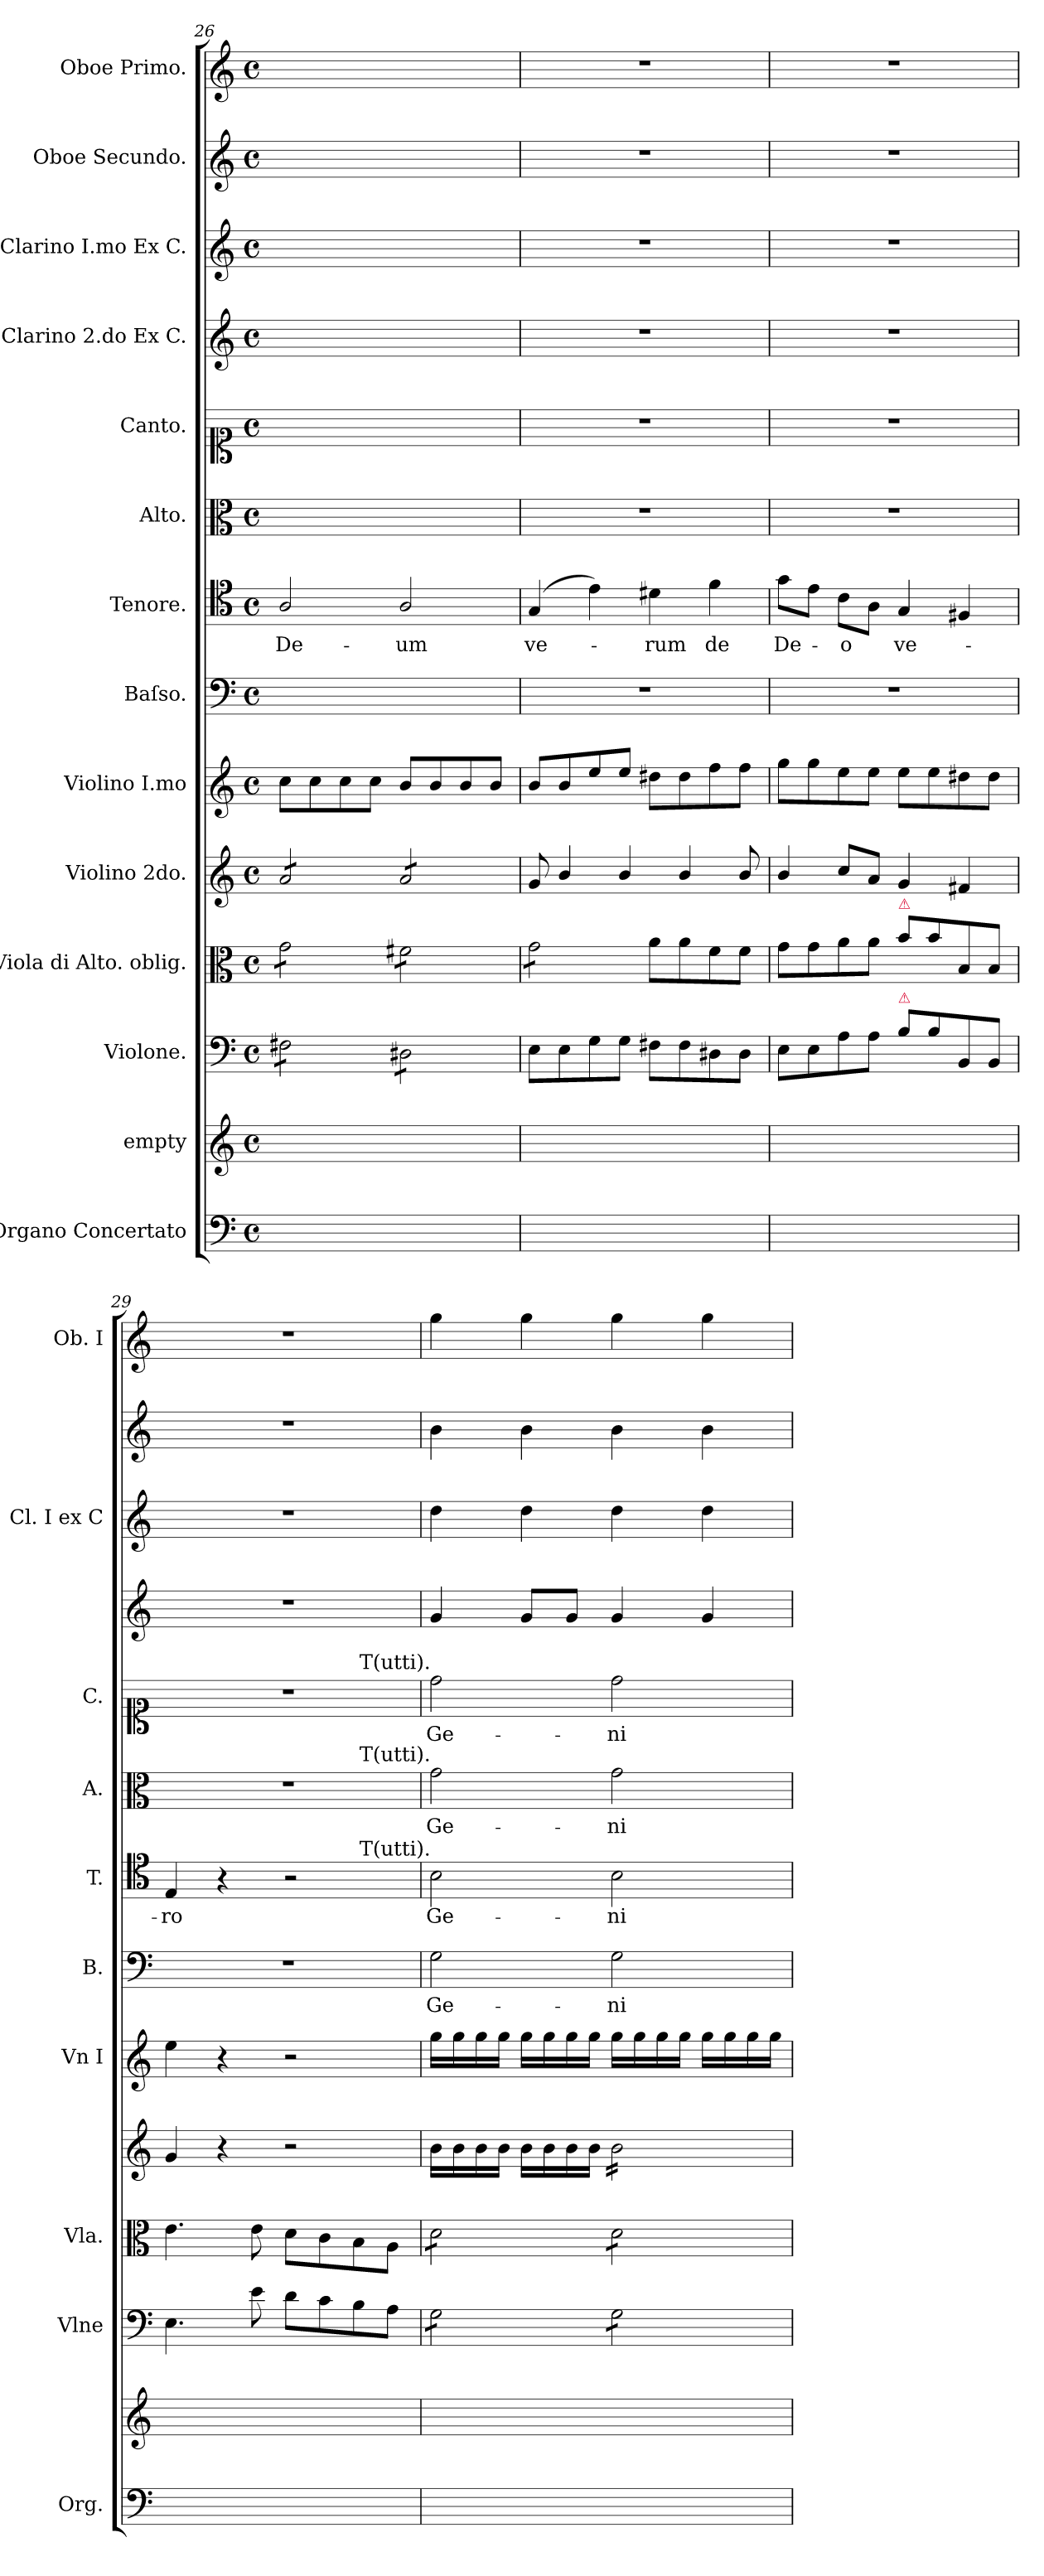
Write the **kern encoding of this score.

**kern	**kern	**kern	**kern	**dynam	**kern	**dynam	**kern	**dynam	**kern	**text	**kern	**text	**kern	**text	**kern	**text	**kern	**kern	**kern	**kern
*part14	*part13	*part12	*part11	*part11	*part10	*part10	*part9	*part9	*part8	*part8	*part7	*part7	*part6	*part6	*part5	*part5	*part4	*part3	*part2	*part1
*staff14	*staff13	*staff12	*staff11	*staff11	*staff10	*staff10	*staff9	*staff9	*staff8	*staff8	*staff7	*staff7	*staff6	*staff6	*staff5	*staff5	*staff4	*staff3	*staff2	*staff1
*I"Organo Concertato	*I"empty	*I"Violone.	*I"Viola di Alto. oblig.	*	*I"Violino 2do.	*	*I"Violino I.mo	*	*I"Baſso.	*	*I"Tenore.	*	*I"Alto.	*	*I"Canto.	*	*I"Clarino 2.do Ex C.	*I"Clarino I.mo Ex C.	*I"Oboe Secundo.	*I"Oboe Primo.
*I'Org.	*	*I'Vlne	*I'Vla.	*	*	*	*I'Vn I	*	*I'B.	*	*I'T.	*	*I'A.	*	*I'C.	*	*	*I'Cl. I ex C	*	*I'Ob. I
*clefF4	*clefG2	*clefF4	*clefC3	*	*clefG2	*	*clefG2	*	*clefF4	*	*clefC4	*	*clefC3	*	*clefC1	*	*clefG2	*clefG2	*clefG2	*clefG2
*k[]	*k[]	*k[]	*k[]	*	*k[]	*	*k[]	*	*k[]	*	*k[]	*	*k[]	*	*k[]	*	*k[]	*k[]	*k[]	*k[]
*C:	*C:	*C:	*C:	*	*C:	*	*C:	*	*C:	*	*C:	*	*C:	*	*C:	*	*C:	*C:	*C:	*C:
*M4/4	*M4/4	*M4/4	*M4/4	*	*M4/4	*	*M4/4	*	*M4/4	*	*M4/4	*	*M4/4	*	*M4/4	*	*M4/4	*M4/4	*M4/4	*M4/4
*met(c)	*met(c)	*met(c)	*met(c)	*	*met(c)	*	*met(c)	*	*met(c)	*	*met(c)	*	*met(c)	*	*met(c)	*	*met(c)	*met(c)	*met(c)	*met(c)
=26	=26	=26	=26	=26	=26	=26	=26	=26	=26	=26	=26	=26	=26	=26	=26	=26	=26	=26	=26	=26
*	*	*tremolo	*	*	*	*	*	*	*	*	*	*	*	*	*	*	*	*	*	*
*	*	*	*tremolo	*	*	*	*	*	*	*	*	*	*	*	*	*	*	*	*	*
*	*	*	*	*	*tremolo	*	*	*	*	*	*	*	*	*	*	*	*	*	*	*
1ryy	1ryy	8F#X\L	8g\L	.	8a/L	.	8cc\L	.	1ryy	.	2A/	De-	1ryy	.	1ryy	.	1ryy	1ryy	1ryy	1ryy
.	.	8F#X\	8g\	.	8a/	.	8cc\	.	.	.	.	.	.	.	.	.	.	.	.	.
.	.	8F#X\	8g\	.	8a/	.	8cc\	.	.	.	.	.	.	.	.	.	.	.	.	.
.	.	8F#X\J	8g\J	.	8a/J	.	8cc\J	.	.	.	.	.	.	.	.	.	.	.	.	.
.	.	8D#X\L	8f#X\L	.	8a/L	.	8b/L	.	.	.	2A/	-um	.	.	.	.	.	.	.	.
.	.	8D#X\	8f#X\	.	8a/	.	8b/	.	.	.	.	.	.	.	.	.	.	.	.	.
.	.	8D#X\	8f#X\	.	8a/	.	8b/	.	.	.	.	.	.	.	.	.	.	.	.	.
.	.	8D#X\J	8f#X\J	.	8a/J	.	8b/J	.	.	.	.	.	.	.	.	.	.	.	.	.
*	*	*	*	*	*Xtremolo	*	*	*	*	*	*	*	*	*	*	*	*	*	*	*
*	*	*Xtremolo	*	*	*	*	*	*	*	*	*	*	*	*	*	*	*	*	*	*
=27	=27	=27	=27	=27	=27	=27	=27	=27	=27	=27	=27	=27	=27	=27	=27	=27	=27	=27	=27	=27
1ryy	1ryy	8E\L	8g\L	.	8g/	.	8b/L	.	1r	.	(4G/	ve-	1r	.	1r	.	1r	1r	1r	1r
.	.	8E\	8g\	.	4b/	.	8b/	.	.	.	.	.	.	.	.	.	.	.	.	.
.	.	8G\	8g\	.	.	.	8ee/	.	.	.	4e\)	.	.	.	.	.	.	.	.	.
.	.	8G\J	8g\J	.	4b/	.	8ee/J	.	.	.	.	.	.	.	.	.	.	.	.	.
*	*	*	*Xtremolo	*	*	*	*	*	*	*	*	*	*	*	*	*	*	*	*	*
.	.	8F#X\L	8a\L	.	.	.	8dd#X\L	.	.	.	4d#X\	-rum	.	.	.	.	.	.	.	.
.	.	8F#\	8a\	.	4b/	.	8dd#\	.	.	.	.	.	.	.	.	.	.	.	.	.
.	.	8D#X\	8f\	.	.	.	8ff\	.	.	.	4f\	de	.	.	.	.	.	.	.	.
.	.	8D#\J	8f\J	.	8b/	.	8ff\J	.	.	.	.	.	.	.	.	.	.	.	.	.
=28	=28	=28	=28	=28	=28	=28	=28	=28	=28	=28	=28	=28	=28	=28	=28	=28	=28	=28	=28	=28
1ryy	1ryy	8E\L	8g\L	.	4b/	.	8gg\L	.	1r	.	8g\L	De-	1r	.	1r	.	1r	1r	1r	1r
.	.	8E\	8g\	.	.	.	8gg\	.	.	.	8e\J	.	.	.	.	.	.	.	.	.
.	.	8A\	8a\	.	8cc/L	.	8ee\	.	.	.	8c\L	-o	.	.	.	.	.	.	.	.
.	.	8A\J	8a\J	.	8a/J	.	8ee\J	.	.	.	8A\J	.	.	.	.	.	.	.	.	.
!	!	!	!LO:TX:a:color=crimson:t=⚠	!	!	!	!	!	!	!	!	!	!	!	!	!	!	!	!	!
!	!	!LO:TX:a:color=crimson:t=⚠	!	!	!	!	!	!	!	!	!	!	!	!	!	!	!	!	!	!
.	.	8B\L	8b\L	.	4g/	.	8ee\L	.	.	.	4G/	ve-	.	.	.	.	.	.	.	.
.	.	8B\	8b\	.	.	.	8ee\	.	.	.	.	.	.	.	.	.	.	.	.	.
.	.	8BB/	8B/	.	4f#X/	.	8dd#X\	.	.	.	4F#X/	.	.	.	.	.	.	.	.	.
.	.	8BB/J	8B/J	.	.	.	8dd#\J	.	.	.	.	.	.	.	.	.	.	.	.	.
=29	=29	=29	=29	=29	=29	=29	=29	=29	=29	=29	=29	=29	=29	=29	=29	=29	=29	=29	=29	=29
1ryy	1ryy	4.E\	4.e\	.	4g/	.	4ee\	.	1r	.	4E/	-ro	1r	.	1r	.	1r	1r	1r	1r
.	.	.	.	.	4r	.	4r	.	.	.	4r	.	.	.	.	.	.	.	.	.
!	!	!	!	!LO:DY:a	!	!	!	!	!	!	!	!	!	!	!	!	!	!	!	!
.	.	8e\	8e\	for&colon;	.	.	.	.	.	.	.	.	.	.	.	.	.	.	.	.
.	.	8d\L	8d\L	.	2r	.	2r	.	.	.	2r	.	.	.	.	.	.	.	.	.
.	.	8c\	8c\	.	.	.	.	.	.	.	.	.	.	.	.	.	.	.	.	.
.	.	8B\	8B\	.	.	.	.	.	.	.	.	.	.	.	.	.	.	.	.	.
.	.	8A\J	8A\J	.	.	.	.	.	.	.	.	.	.	.	.	.	.	.	.	.
=30	=30	=30	=30	=30	=30	=30	=30	=30	=30	=30	=30	=30	=30	=30	=30	=30	=30	=30	=30	=30
!	!	!	!	!	!	!	!	!	!	!	!	!	!	!	!LO:TX:a:rj:t=T(utti).	!	!	!	!	!
!	!	!	!	!	!	!	!	!	!	!	!	!	!LO:TX:a:rj:t=T(utti).	!	!	!	!	!	!	!
!	!	!	!	!	!	!	!	!	!	!	!LO:TX:a:rj:t=T(utti).	!	!	!	!	!	!	!	!	!
!	!	!LO:TX:a:rj:t=T(utti).	!	!	!	!	!	!	!	!	!	!	!	!	!	!	!	!	!	!
!	!	!	!	!	!	!LO:DY:a:rj	!	!LO:DY:a:rj	!	!	!	!	!	!	!	!	!	!	!	!
*	*	*tremolo	*	*	*	*	*	*	*	*	*	*	*	*	*	*	*	*	*	*
*	*	*	*tremolo	*	*	*	*	*	*	*	*	*	*	*	*	*	*	*	*	*
1ryy	1ryy	8G\L	8d\L	.	16b\LL	for&colon;	16gg\LL	f&colon;	2G\	Ge-	2B\	Ge-	2g\	Ge-	2dd\	Ge-	4g/	4dd\	4b\	4gg\
.	.	.	.	.	16b\	.	16gg\	.	.	.	.	.	.	.	.	.	.	.	.	.
.	.	8G\	8d\	.	16b\	.	16gg\	.	.	.	.	.	.	.	.	.	.	.	.	.
.	.	.	.	.	16b\JJ	.	16gg\JJ	.	.	.	.	.	.	.	.	.	.	.	.	.
.	.	8G\	8d\	.	16b\LL	.	16gg\LL	.	.	.	.	.	.	.	.	.	8g/L	4dd\	4b\	4gg\
.	.	.	.	.	16b\	.	16gg\	.	.	.	.	.	.	.	.	.	.	.	.	.
.	.	8G\J	8d\J	.	16b\	.	16gg\	.	.	.	.	.	.	.	.	.	8g/J	.	.	.
.	.	.	.	.	16b\JJ	.	16gg\JJ	.	.	.	.	.	.	.	.	.	.	.	.	.
*	*	*	*	*	*tremolo	*	*	*	*	*	*	*	*	*	*	*	*	*	*	*
.	.	8G\L	8d\L	.	16b\LL	.	16gg\LL	.	2G\	-ni-	2B\	-ni-	2g\	-ni-	2dd\	-ni-	4g/	4dd\	4b\	4gg\
.	.	.	.	.	16b\	.	16gg\	.	.	.	.	.	.	.	.	.	.	.	.	.
.	.	8G\	8d\	.	16b\	.	16gg\	.	.	.	.	.	.	.	.	.	.	.	.	.
.	.	.	.	.	16b\	.	16gg\JJ	.	.	.	.	.	.	.	.	.	.	.	.	.
.	.	8G\	8d\	.	16b\	.	16gg\LL	.	.	.	.	.	.	.	.	.	4g/	4dd\	4b\	4gg\
.	.	.	.	.	16b\	.	16gg\	.	.	.	.	.	.	.	.	.	.	.	.	.
.	.	8G\J	8d\J	.	16b\	.	16gg\	.	.	.	.	.	.	.	.	.	.	.	.	.
*	*	*	*Xtremolo	*	*	*	*	*	*	*	*	*	*	*	*	*	*	*	*	*
*	*	*Xtremolo	*	*	*	*	*	*	*	*	*	*	*	*	*	*	*	*	*	*
.	.	.	.	.	16b\JJ	.	16gg\JJ	.	.	.	.	.	.	.	.	.	.	.	.	.
*	*	*	*	*	*Xtremolo	*	*	*	*	*	*	*	*	*	*	*	*	*	*	*
=	=	=	=	=	=	=	=	=	=	=	=	=	=	=	=	=	=	=	=	=
*-	*-	*-	*-	*-	*-	*-	*-	*-	*-	*-	*-	*-	*-	*-	*-	*-	*-	*-	*-	*-
